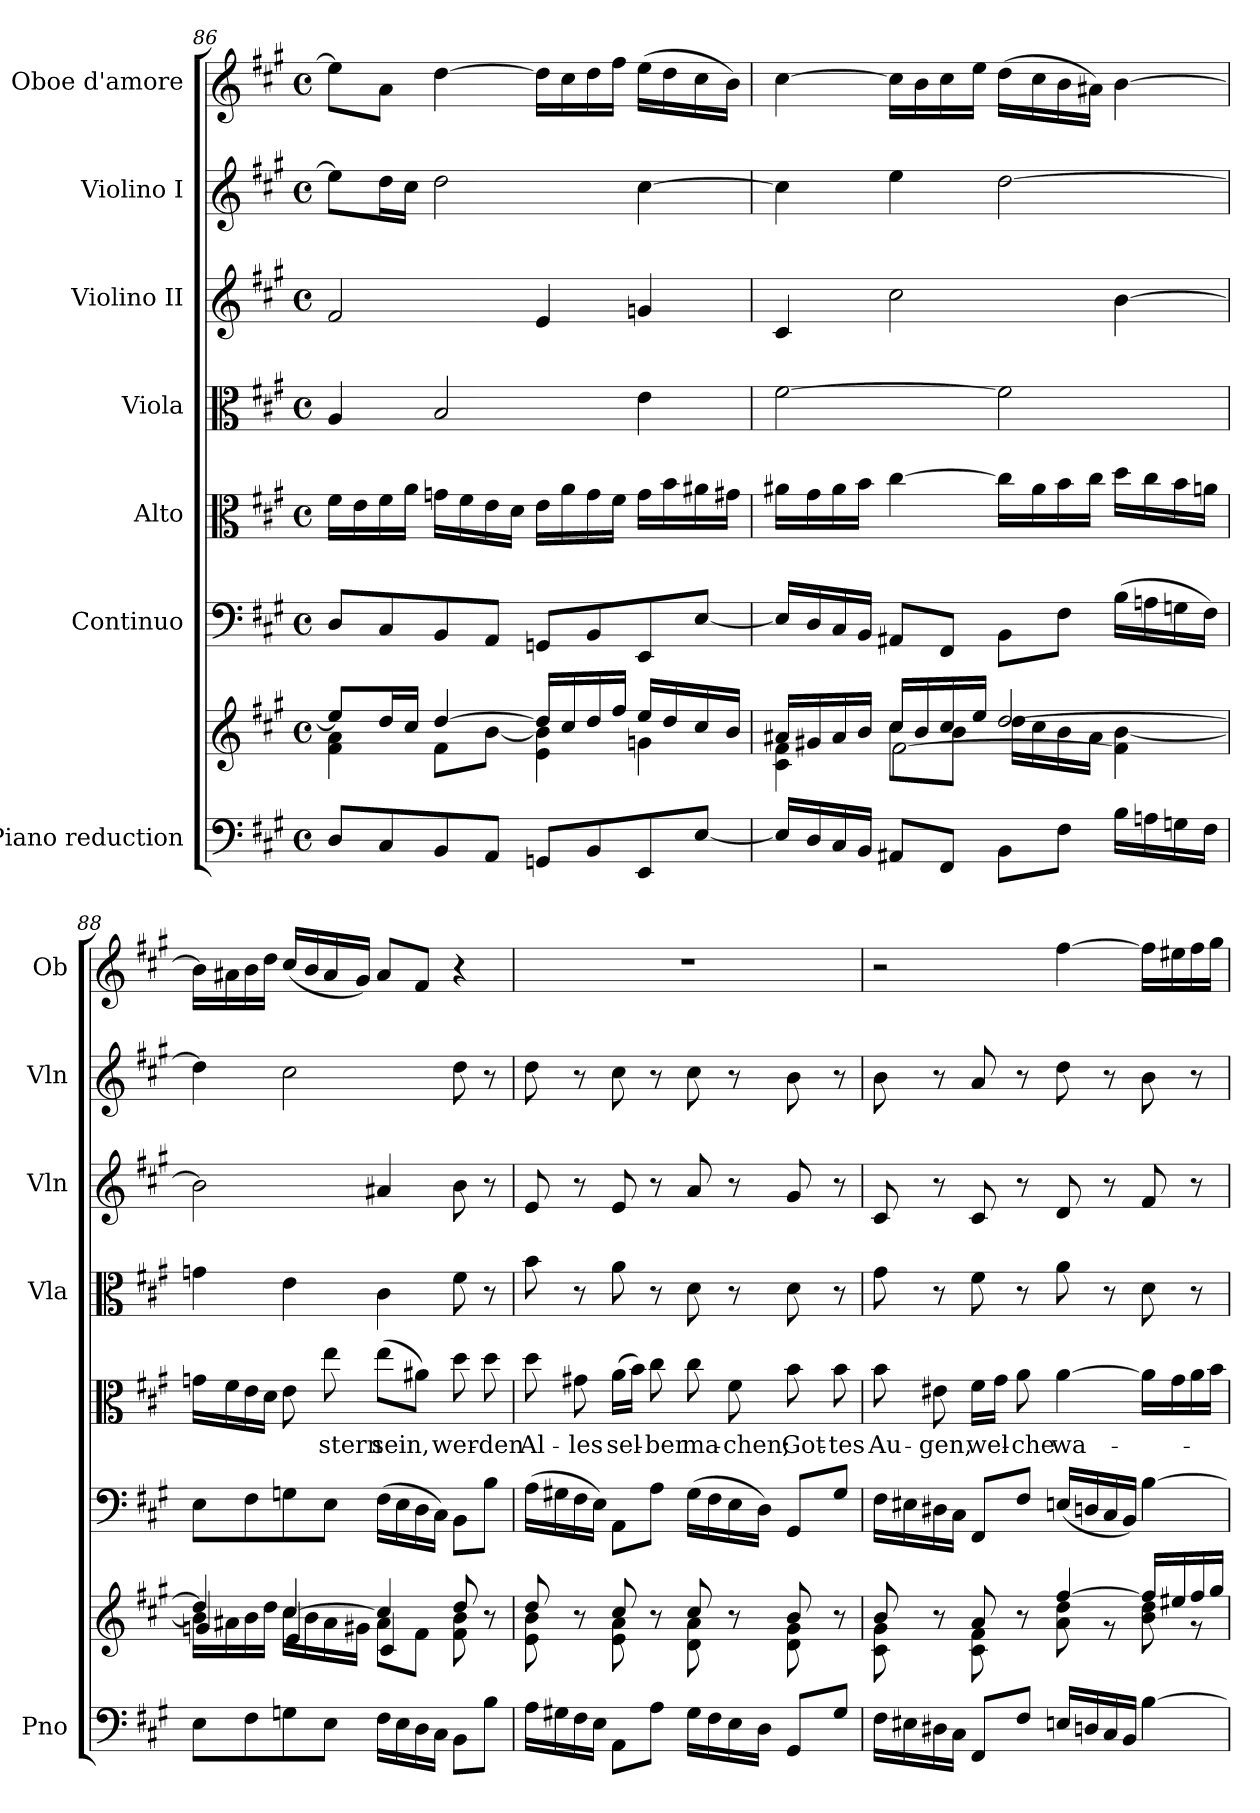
**kern	**kern	**kern	**kern	**text	**kern	**kern	**kern	**kern
*part7	*part7	*part6	*part5	*part5	*part4	*part3	*part2	*part1
*staff8	*staff7	*staff6	*staff5	*staff5	*staff4	*staff3	*staff2	*staff1
*I"Piano reduction	*	*I"Continuo	*I"Alto	*	*I"Viola	*I"Violino II	*I"Violino I	*I"Oboe d'amore
*I'Pno	*	*	*	*	*I'Vla	*I'Vln	*I'Vln	*I'Ob
*clefF4	*clefG2	*clefF4	*clefC3	*	*clefC3	*clefG2	*clefG2	*clefG2
*k[f#c#g#]	*k[f#c#g#]	*k[f#c#g#]	*k[f#c#g#]	*	*k[f#c#g#]	*k[f#c#g#]	*k[f#c#g#]	*k[f#c#g#]
*M4/4	*M4/4	*M4/4	*M4/4	*	*M4/4	*M4/4	*M4/4	*M4/4
*met(c)	*met(c)	*met(c)	*met(c)	*	*met(c)	*met(c)	*met(c)	*met(c)
=86	=86	=86	=86	=86	=86	=86	=86	=86
*	*^	*	*	*	*	*	*	*
8D/L	8ee/L]	4f#\ 4a\	8D/L	16f#\LL	.	4A/	2f#/	8ee\L]	8ee\L]
.	.	.	.	16e\	.	.	.	.	.
8C#/	16dd/L	.	8C#/	16f#\	.	.	.	16dd\L	8a\J
.	16cc#/JJ	.	.	16a\JJ	.	.	.	16cc#\JJ	.
8BB/	[4dd/	8f#\L	8BB/	16gn\LL	.	2B/	.	2dd\	[4dd\
.	.	.	.	16f#\	.	.	.	.	.
8AA/J	.	[8b\J	8AA/J	16e\	.	.	.	.	.
.	.	.	.	16d\JJ	.	.	.	.	.
8GGn/L	16dd/LL]	4e\ 4b\]	8GGn/L	16e\LL	.	.	4e/	.	16dd\LL]
.	16cc#/	.	.	16a\	.	.	.	.	16cc#\
8BB/	16dd/	.	8BB/	16g\	.	.	.	.	16dd\
.	16ff#/JJ	.	.	16f#\JJ	.	.	.	.	16ff#\JJ
8EE/	16ee/LL	4gn\	8EE/	16g\LL	.	4e\	4gn/	[4cc#\	(16ee\LL
.	16dd/	.	.	16b\	.	.	.	.	16dd\
[8E/J	16cc#/	.	[8E/J	16a#X\	.	.	.	.	16cc#\
.	16b/JJ	.	.	16g#X\JJ	.	.	.	.	16b\JJ)
!!LO:PB:g=z
=87	=87	=87	=87	=87	=87	=87	=87	=87	=87
*	*	*^	*	*	*	*	*	*	*
16E/LL]	16a#X/LL	4c#\ 4f#\	4ryy	16E/LL]	16a#X\LL	.	[2f#\	4c#/	4cc#\]	[4cc#\
16D/	16g#X/	.	.	16D/	16g#\	.	.	.	.	.
16C#/	16a#/	.	.	16C#/	16a#\	.	.	.	.	.
16BB/JJ	16b/JJ	.	.	16BB/JJ	16b\JJ	.	.	.	.	.
8AA#X/L	16cc#/LL	8cc#\L	[2f#\	8AA#X/L	[4cc#\	.	.	2cc#\	4ee\	16cc#\LL]
.	16b/	.	.	.	.	.	.	.	.	16b\
8FF#/J	16cc#/	8b\J	.	8FF#/J	.	.	.	.	.	16cc#\
.	16ee/JJ	.	.	.	.	.	.	.	.	16ee\JJ
8BB\L	[2dd/	16dd\LL	.	8BB\L	16cc#\LL]	.	2f#\]	.	[2dd\	(16dd\LL
.	.	16cc#\	.	.	16a#\	.	.	.	.	16cc#\
8F#\J	.	16b\	.	8F#\J	16b\	.	.	.	.	16b\
.	.	16a#\JJ	.	.	16cc#\JJ	.	.	.	.	16a#X\JJ)
16B\LL	.	4f#\] [4b\	4ryy	(16B\LL	16dd\LL	.	.	[4b\	.	[4b\
16An\	.	.	.	16An\	16cc#\	.	.	.	.	.
16Gn\	.	.	.	16Gn\	16b\	.	.	.	.	.
16F#\JJ	.	.	.	16F#\JJ)	16an\JJ	.	.	.	.	.
=88	=88	=88	=88	=88	=88	=88	=88	=88	=88	=88
*^	*	*	*	*	*	*	*	*	*	*
2.ryy	8E\L	4dd/]	16b\LL]	4gn/	8E\L	16gn\LL	.	4gn\	2b\]	4dd\]	16b\LL]
.	.	.	16a#X\	.	.	16f#\	.	.	.	.	16a#X\
.	8F#\	.	16b\	.	8F#\	16e\	.	.	.	.	16b\
.	.	.	16dd\JJ	.	.	16d\JJ	.	.	.	.	16dd\JJ
.	8Gn\	[4cc#/	16cc#\LL	4e/	8Gn\	8e\	.	4e\	.	2cc#\	(16cc#/LL
.	.	.	16b\	.	.	.	.	.	.	.	16b/
!	!	!	!	!	!	!	!LO:LY:b	!	!	!	!
.	8E\J	.	16a#\	.	8E\J	8ee\	-stern	.	.	.	16a#/
.	.	.	16g#X\JJ	.	.	.	.	.	.	.	16g#/JJ)
!	!	!	!	!	!	!	!LO:LY:b	!	!	!	!
.	16F#\LL	4cc#/]	8a#\L	4c#/	(16F#\LL	(8ee\L	sein,	4c#\	4a#X/	.	8a#/L
.	16E\	.	.	.	16E\	.	.	.	.	.	.
.	16D\	.	8f#\J	.	16D\	8a#X\J)	.	.	.	.	8f#/J
.	16C#\JJ	.	.	.	16C#\JJ)	.	.	.	.	.	.
!	!	!	!	!	!	!	!LO:LY:b	!	!	!	!
4ryy	8BB\L	8dd/	8f#\ 8b\	4ryy	8BB\L	8dd\	wer-	8f#\	8b\	8dd\	4r
!	!	!	!	!	!	!	!LO:LY:b	!	!	!	!
.	8B\J	8r	8ryy	.	8B\J	8dd\	-den	8r	8r	8r	.
*	*	*	*v	*v	*	*	*	*	*	*	*
=89	=89	=89	=89	=89	=89	=89	=89	=89	=89	=89
!	!	!	!	!	!	!LO:LY:b	!	!	!	!
*v	*v	*	*	*	*	*	*	*	*	*
16A\LL	8dd/	8e\ 8b\	(16A\LL	8dd\	Al-	8b\	8e/	8dd\	1r
16G#X\	.	.	16G#X\	.	.	.	.	.	.
!	!	!	!	!	!LO:LY:b	!	!	!	!
16F#\	8r	8ryy	16F#\	8g#X\	-les	8r	8r	8r	.
16E\JJ	.	.	16E\JJ)	.	.	.	.	.	.
!	!	!	!	!	!LO:LY:b	!	!	!	!
8AA\L	8cc#/	8e\ 8a\	8AA\L	(16a\LL	sel-	8a\	8e/	8cc#\	.
.	.	.	.	16b\JJ)	.	.	.	.	.
!	!	!	!	!	!LO:LY:b	!	!	!	!
8A\J	8r	8ryy	8A\J	8cc#\	-ber	8r	8r	8r	.
!	!	!	!	!	!LO:LY:b	!	!	!	!
16G#\LL	8cc#/	8d\ 8a\	(16G#\LL	8cc#\	ma-	8d\	8a/	8cc#\	.
16F#\	.	.	16F#\	.	.	.	.	.	.
!	!	!	!	!	!LO:LY:b	!	!	!	!
16E\	8r	8ryy	16E\	8f#\	-chen;	8r	8r	8r	.
16D\JJ	.	.	16D\JJ)	.	.	.	.	.	.
!	!	!	!	!	!LO:LY:b	!	!	!	!
8GG#/L	8b/	8d\ 8g#\	8GG#/L	8b\	Got-	8d\	8g#/	8b\	.
!	!	!	!	!	!LO:LY:b	!	!	!	!
8G#/J	8r	8ryy	8G#/J	8b\	-tes	8r	8r	8r	.
=90	=90	=90	=90	=90	=90	=90	=90	=90	=90
!	!	!	!	!	!LO:LY:b	!	!	!	!
16F#\LL	8b/	8c#\ 8g#\	16F#\LL	8b\	Au-	8g#\	8c#/	8b\	2r
16E#X\	.	.	16E#X\	.	.	.	.	.	.
!	!	!	!	!	!LO:LY:b	!	!	!	!
16D#X\	8r	8ryy	16D#X\	8e#X\	-gen,	8r	8r	8r	.
16C#\JJ	.	.	16C#\JJ	.	.	.	.	.	.
!	!	!	!	!	!LO:LY:b	!	!	!	!
8FF#/L	8a/	8c#\ 8f#\	8FF#/L	16f#\LL	wel-	8f#\	8c#/	8a/	.
.	.	.	.	16g#\JJ	.	.	.	.	.
!	!	!	!	!	!LO:LY:b	!	!	!	!
8F#/J	8r	8ryy	8F#/J	8a\	-che	8r	8r	8r	.
!	!	!	!	!	!LO:LY:b	!	!	!	!
16En/LL	[4ff#/	8a\ 8dd\	(16En/LL	[4a\	wa-	8a\	8d/	8dd\	[4ff#\
16Dn/	.	.	16Dn/	.	.	.	.	.	.
16C#/	.	8r	16C#/	.	.	8r	8r	8r	.
16BB/JJ	.	.	16BB/JJ)	.	.	.	.	.	.
[4B\	16ff#/LL]	8b\ 8dd\	[4B\	16a\LL]	.	8d\	8f#/	8b\	16ff#\LL]
.	16ee#X/	.	.	16g#\	.	.	.	.	16ee#X\
.	16ff#/	8r	.	16a\	.	8r	8r	8r	16ff#\
.	16gg#/JJ	.	.	16b\JJ	.	.	.	.	16gg#\JJ
*	*v	*v	*	*	*	*	*	*	*
=	=	=	=	=	=	=	=	=
*-	*-	*-	*-	*-	*-	*-	*-	*-
